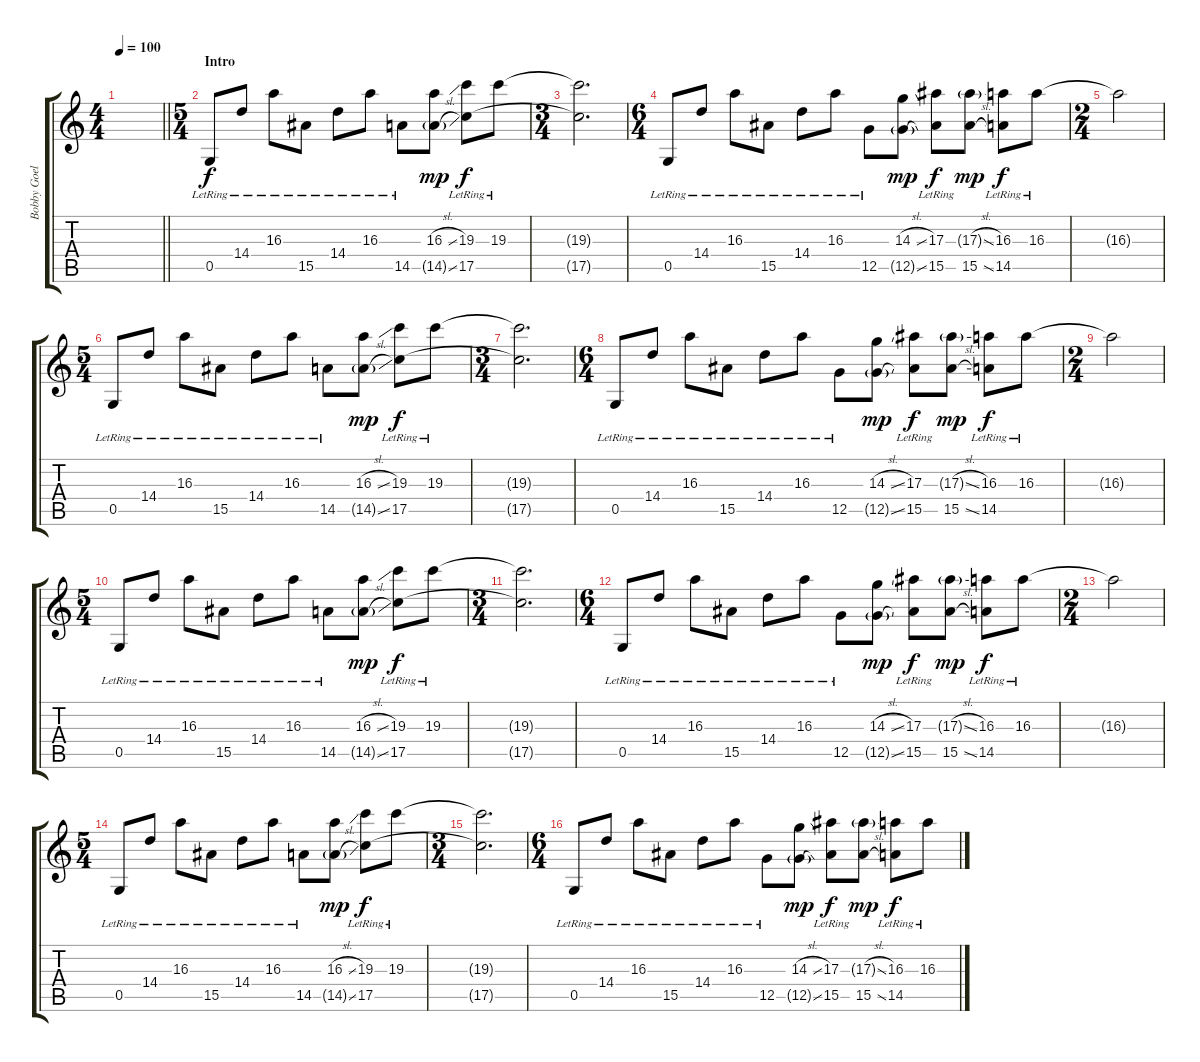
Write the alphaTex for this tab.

\track ("Bobby Goelble" "Bobby Goel") {instrument distortionguitar}
\staff {score tabs}
\tuning (D4 A3 F3 C3 G2 D2) {hide}
\ts (4 4)
\tempo 100
\clef g2
\barLineRight lightlight
\ks c
|
\ts (5 4)
\section ("" "Intro")
0.5{lr}.8{volume 13 instrument electricguitarclean} 14.4{lr}.8 16.3{lr}.8 15.5{lr}.8 14.4{lr}.8 16.3{lr}.8 14.5{lr}.8 (16.3{sl} 14.5{sl g}).8{dy mp} (19.3{lr} 17.5{lr}).8{dy f} 19.3{lr}.8 |
\ts (3 4)
(19.3{t} 17.5{t}).2{d} |
\ts (6 4)
0.5{lr}.8 14.4{lr}.8 16.3{lr}.8 15.5{lr}.8 14.4{lr}.8 16.3{lr}.8 12.5{lr}.8 (14.3{sl} 12.5{sl g}).8{dy mp} (17.3{lr} 15.5{lr}).8{dy f} (17.3{sl g} 15.5{sl}).8{dy mp} (16.3{lr} 14.5{lr}).8{dy f} 16.3{lr}.8 |
\ts (2 4)
16.3{t}.2 |
\ts (5 4)
0.5{lr}.8{instrument electricguitarclean} 14.4{lr}.8 16.3{lr}.8 15.5{lr}.8 14.4{lr}.8 16.3{lr}.8 14.5{lr}.8 (16.3{sl} 14.5{sl g}).8{dy mp} (19.3{lr} 17.5{lr}).8{dy f} 19.3{lr}.8 |
\ts (3 4)
(19.3{t} 17.5{t}).2{d} |
\ts (6 4)
0.5{lr}.8 14.4{lr}.8 16.3{lr}.8 15.5{lr}.8 14.4{lr}.8 16.3{lr}.8 12.5{lr}.8 (14.3{sl} 12.5{sl g}).8{dy mp} (17.3{lr} 15.5{lr}).8{dy f} (17.3{sl g} 15.5{sl}).8{dy mp} (16.3{lr} 14.5{lr}).8{dy f} 16.3{lr}.8 |
\ts (2 4)
16.3{t}.2 |
\ts (5 4)
0.5{lr}.8{instrument electricguitarclean} 14.4{lr}.8 16.3{lr}.8 15.5{lr}.8 14.4{lr}.8 16.3{lr}.8 14.5{lr}.8 (16.3{sl} 14.5{sl g}).8{dy mp} (19.3{lr} 17.5{lr}).8{dy f} 19.3{lr}.8 |
\ts (3 4)
(19.3{t} 17.5{t}).2{d} |
\ts (6 4)
0.5{lr}.8 14.4{lr}.8 16.3{lr}.8 15.5{lr}.8 14.4{lr}.8 16.3{lr}.8 12.5{lr}.8 (14.3{sl} 12.5{sl g}).8{dy mp} (17.3{lr} 15.5{lr}).8{dy f} (17.3{sl g} 15.5{sl}).8{dy mp} (16.3{lr} 14.5{lr}).8{dy f} 16.3{lr}.8 |
\ts (2 4)
16.3{t}.2 |
\ts (5 4)
0.5{lr}.8{instrument electricguitarclean} 14.4{lr}.8 16.3{lr}.8 15.5{lr}.8 14.4{lr}.8 16.3{lr}.8 14.5{lr}.8 (16.3{sl} 14.5{sl g}).8{dy mp} (19.3{lr} 17.5{lr}).8{dy f} 19.3{lr}.8 |
\ts (3 4)
(19.3{t} 17.5{t}).2{d} |
\ts (6 4)
0.5{lr}.8 14.4{lr}.8 16.3{lr}.8 15.5{lr}.8 14.4{lr}.8 16.3{lr}.8 12.5{lr}.8 (14.3{sl} 12.5{sl g}).8{dy mp} (17.3{lr} 15.5{lr}).8{dy f} (17.3{sl g} 15.5{sl}).8{dy mp} (16.3{lr} 14.5{lr}).8{dy f} 16.3{lr}.8
